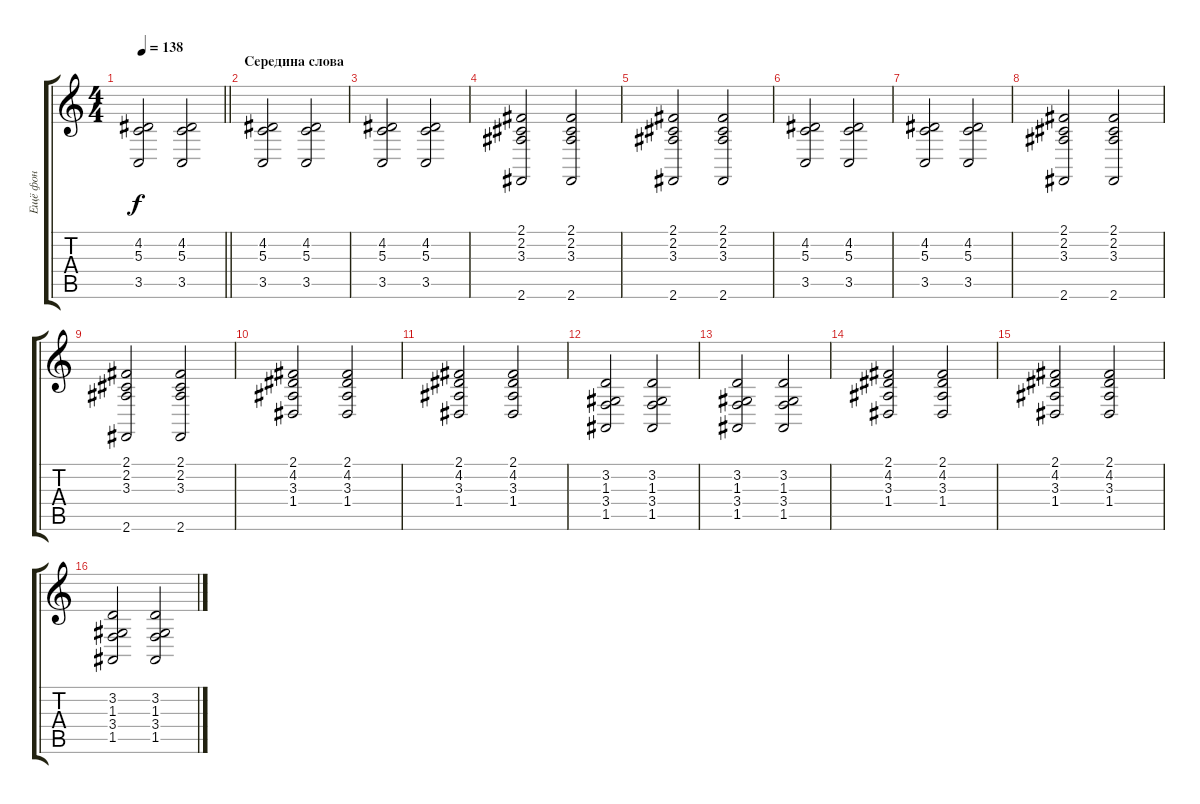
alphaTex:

\track ("Ещё фон" "Ещё фон") {instrument stringensemble1}
\staff {score tabs}
\tuning (E4 B3 G3 D3 A2 E2) {hide}
\ts (4 4)
\tempo 138
\clef g2
\barLineRight lightlight
\ks c
(4.2 5.3 3.5).2{dy f} (4.2 5.3 3.5).2 |
\section ("" "Середина слова")
(4.2 5.3 3.5).2 (4.2 5.3 3.5).2 |
(4.2 5.3 3.5).2 (4.2 5.3 3.5).2 |
(2.1 2.2 3.3 2.6).2 (2.1 2.2 3.3 2.6).2 |
(2.1 2.2 3.3 2.6).2 (2.1 2.2 3.3 2.6).2 |
(4.2 5.3 3.5).2 (4.2 5.3 3.5).2 |
(4.2 5.3 3.5).2 (4.2 5.3 3.5).2 |
(2.1 2.2 3.3 2.6).2 (2.1 2.2 3.3 2.6).2 |
(2.1 2.2 3.3 2.6).2 (2.1 2.2 3.3 2.6).2 |
(2.1 4.2 3.3 1.4).2 (2.1 4.2 3.3 1.4).2 |
(2.1 4.2 3.3 1.4).2 (2.1 4.2 3.3 1.4).2 |
(3.2 1.3 3.4 1.5).2 (3.2 1.3 3.4 1.5).2 |
(3.2 1.3 3.4 1.5).2 (3.2 1.3 3.4 1.5).2 |
(2.1 4.2 3.3 1.4).2 (2.1 4.2 3.3 1.4).2 |
(2.1 4.2 3.3 1.4).2 (2.1 4.2 3.3 1.4).2 |
(3.2 1.3 3.4 1.5).2 (3.2 1.3 3.4 1.5).2
